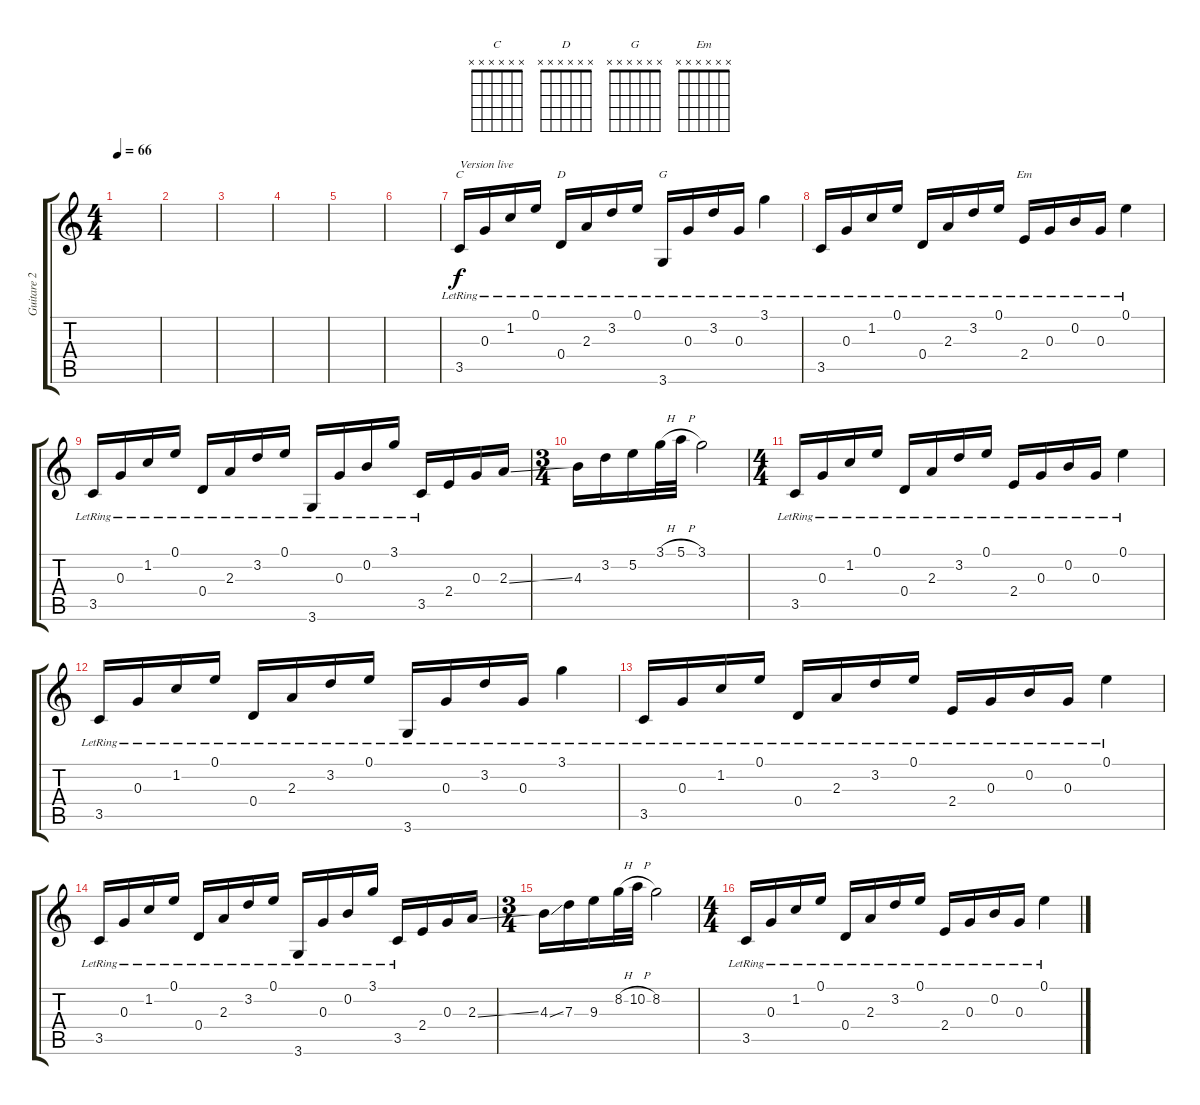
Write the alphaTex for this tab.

\track ("Guitare 2" "Guitare 2") {instrument distortionguitar}
\staff {score tabs}
\tuning (E4 B3 G3 D3 A2 E2) {hide}
\chord ("C" x x x x x x) {firstfret 0}
\chord ("D" x x x x x x) {firstfret 0}
\chord ("G" x x x x x x) {firstfret 0}
\chord ("Em" x x x x x x) {firstfret 0}
\ts (4 4)
\tempo 66
\clef g2
\ks c
|
|
|
|
|
|
3.5{lr}.16{ch "C" txt "Version live" instrument electricguitarjazz} 0.3{lr}.16 1.2{lr}.16 0.1{lr}.16 0.4{lr}.16{ch "D"} 2.3{lr}.16 3.2{lr}.16 0.1{lr}.16 3.6{lr}.16{ch "G"} 0.3{lr}.16 3.2{lr}.16 0.3{lr}.16 3.1{lr}.4 |
3.5{lr}.16 0.3{lr}.16 1.2{lr}.16 0.1{lr}.16 0.4{lr}.16 2.3{lr}.16 3.2{lr}.16 0.1{lr}.16 2.4{lr}.16{ch "Em"} 0.3{lr}.16 0.2{lr}.16 0.3{lr}.16 0.1{lr}.4 |
3.5{lr}.16 0.3{lr}.16 1.2{lr}.16 0.1{lr}.16 0.4{lr}.16 2.3{lr}.16 3.2{lr}.16 0.1{lr}.16 3.6{lr}.16 0.3{lr}.16 0.2{lr}.16 3.1{lr}.16 3.5{lr}.16 2.4.16 0.3.16 2.3{ss}.16 |
\ts (3 4)
4.3.16 3.2.16 5.2.16 3.1{h}.32 5.1{h}.32 3.1.2 |
\ts (4 4)
3.5{lr}.16 0.3{lr}.16 1.2{lr}.16 0.1{lr}.16 0.4{lr}.16 2.3{lr}.16 3.2{lr}.16 0.1{lr}.16 2.4{lr}.16 0.3{lr}.16 0.2{lr}.16 0.3{lr}.16 0.1{lr}.4 |
3.5{lr}.16 0.3{lr}.16 1.2{lr}.16 0.1{lr}.16 0.4{lr}.16 2.3{lr}.16 3.2{lr}.16 0.1{lr}.16 3.6{lr}.16 0.3{lr}.16 3.2{lr}.16 0.3{lr}.16 3.1{lr}.4 |
3.5{lr}.16 0.3{lr}.16 1.2{lr}.16 0.1{lr}.16 0.4{lr}.16 2.3{lr}.16 3.2{lr}.16 0.1{lr}.16 2.4{lr}.16 0.3{lr}.16 0.2{lr}.16 0.3{lr}.16 0.1{lr}.4 |
3.5{lr}.16 0.3{lr}.16 1.2{lr}.16 0.1{lr}.16 0.4{lr}.16 2.3{lr}.16 3.2{lr}.16 0.1{lr}.16 3.6{lr}.16 0.3{lr}.16 0.2{lr}.16 3.1{lr}.16 3.5{lr}.16 2.4.16 0.3.16 2.3{ss}.16 |
\ts (3 4)
4.3{ss}.16 7.3.16 9.3.16 8.2{h}.32 10.2{h}.32 8.2.2 |
\ts (4 4)
3.5{lr}.16 0.3{lr}.16 1.2{lr}.16 0.1{lr}.16 0.4{lr}.16 2.3{lr}.16 3.2{lr}.16 0.1{lr}.16 2.4{lr}.16 0.3{lr}.16 0.2{lr}.16 0.3{lr}.16 0.1{lr}.4
